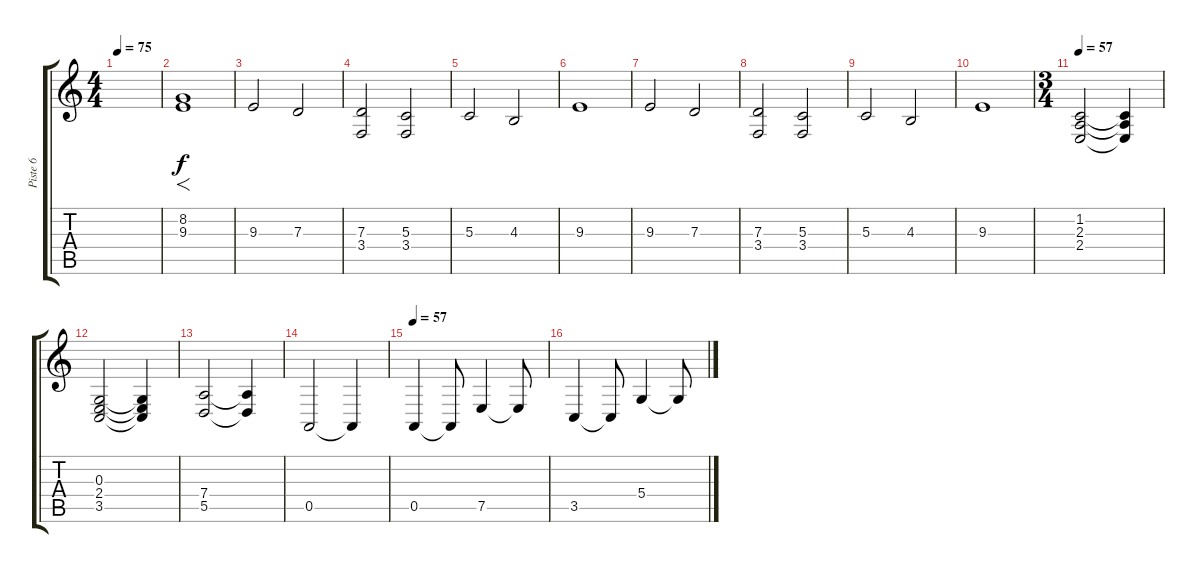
\track ("Piste 6" "Piste 6") {instrument synthstrings1}
\staff {score tabs}
\tuning (E4 B3 G3 D3 A2 E2) {hide}
\ts (4 4)
\tempo 75
\clef g2
\ks c
|
(8.2 9.3).1{f volume 10} |
9.3.2{volume 13} 7.3.2 |
(7.3 3.4).2 (5.3 3.4).2 |
5.3.2 4.3.2 |
9.3.1 |
9.3.2{volume 13} 7.3.2 |
(7.3 3.4).2 (5.3 3.4).2 |
5.3.2 4.3.2 |
9.3.1 |
\ts (3 4)
\tempo 57
(1.2 2.3 2.4).2 (1.2{t} 2.3{t} 2.4{t}).4 |
(0.3 2.4 3.5).2 (0.3{t} 2.4{t} 3.5{t}).4 |
(7.4 5.5).2 (7.4{t} 5.5{t}).4 |
0.5.2 0.5{t}.4 |
\tempo 57
0.5.4 0.5{t}.8 7.5.4 7.5{t}.8 |
3.5.4 3.5{t}.8 5.4.4 5.4{t}.8
